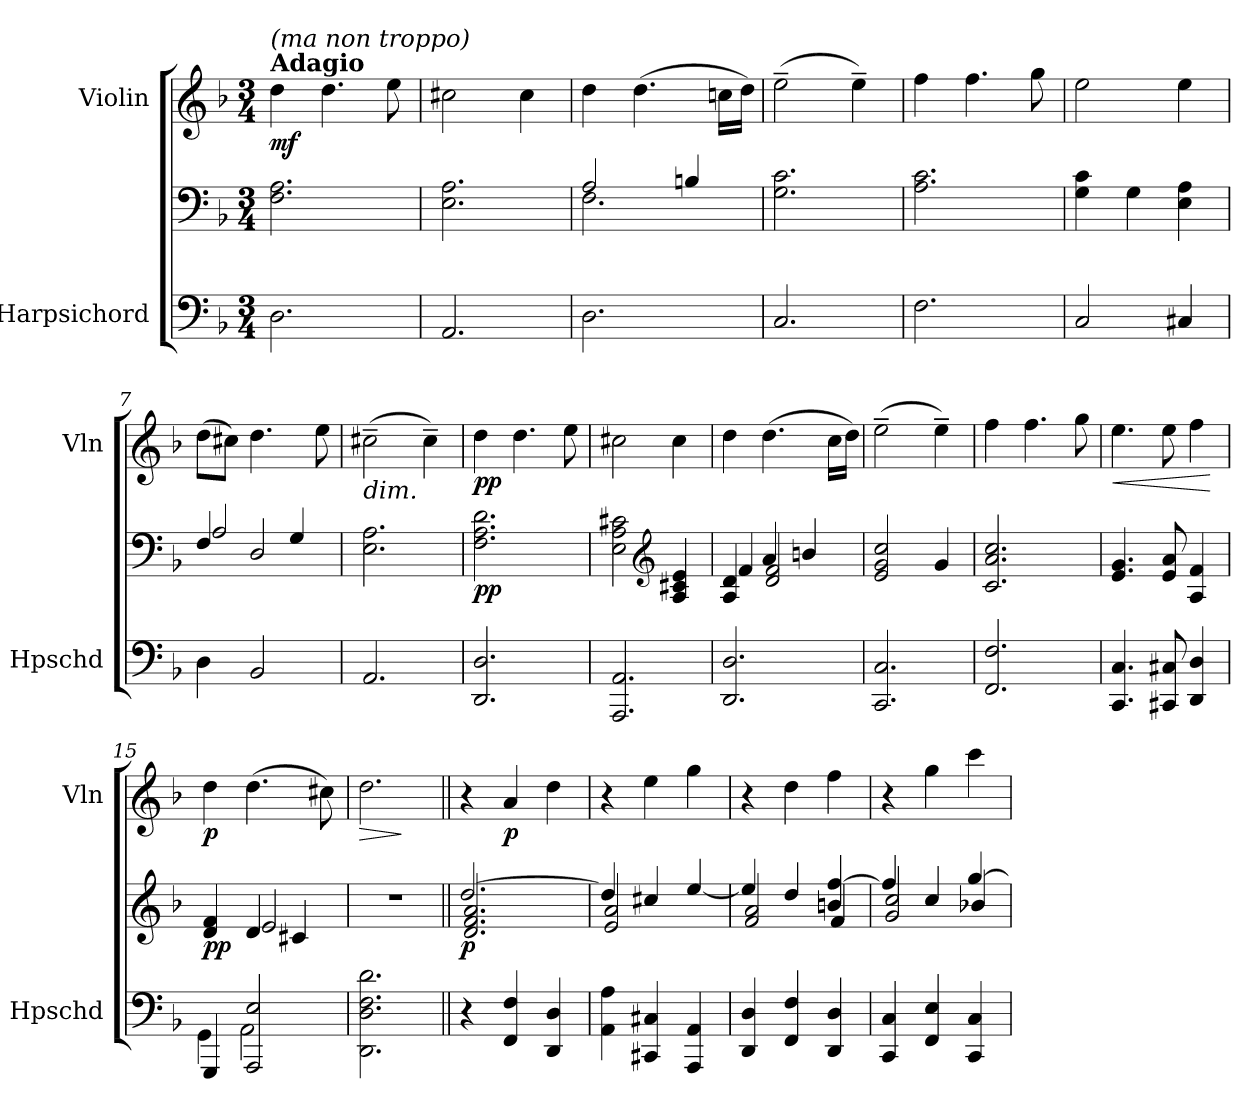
**kern	**kern	**dynam	**kern	**dynam
*part2	*part2	*part2	*part1	*part1
*staff3	*staff2	*staff2/3	*staff1	*staff1
*I"Harpsichord	*	*	*I"Violin	*
*I'Hpschd	*	*	*I'Vln	*
*clefF4	*clefF4	*	*clefG2	*
*k[b-]	*k[b-]	*	*k[b-]	*
*M3/4	*M3/4	*	*M3/4	*
*MM71	*MM71	*	*MM71	*
=1	=1	=1	=1	=1
!	!	!	!LO:TX:a:B:t=Adagio	!
!	!	!	!LO:TX:a:i:t=(ma non troppo)	!
!	!	!	!	!LO:DY:b
2.D\	2.F\ 2.A\	.	4dd\	mf
.	.	.	4.dd\	.
.	.	.	8ee\	.
=2	=2	=2	=2	=2
2.AA/	2.E\ 2.A\	.	2cc#X\	.
.	.	.	4cc#\	.
=3	=3	=3	=3	=3
*	*^	*	*	*
2.D\	2A/	2.F\	.	4dd\	.
.	.	.	.	(>4.dd\	.
.	4Bn/	.	.	.	.
.	.	.	.	16ccn\LL	.
.	.	.	.	16dd\JJ)	.
*	*v	*v	*	*	*
=4	=4	=4	=4	=4
2.C/	2.G\ 2.c\	.	(>2ee~\	.
.	.	.	4ee~\)	.
=5	=5	=5	=5	=5
2.F\	2.A\ 2.c\	.	4ff\	.
.	.	.	4.ff\	.
.	.	.	8gg\	.
=6	=6	=6	=6	=6
2C/	4G\ 4c\	.	2ee\	.
.	4G\	.	.	.
4C#X/	4E\ 4A\	.	4ee\	.
=7	=7	=7	=7	=7
*	*^	*	*	*
4D\	4F/	2A/	.	(>8dd\L	.
.	.	.	.	8cc#X\J)	.
2BB-/	2D/	.	.	4.dd\	.
.	.	4G/	.	.	.
.	.	.	.	8ee\	.
*	*v	*v	*	*	*
=8	=8	=8	=8	=8
!	!	!	!LO:TX:b:i:t=dim.	!
2.AA/	2.E\ 2.A\	.	(>2cc#X~\	.
.	.	.	4cc#~\)	.
=9	=9	=9	=9	=9
!	!	!LO:DY:b	!	!LO:DY:b
2.DD/ 2.D/	2.F\ 2.A\ 2.d\	pp	4dd\	pp
.	.	.	4.dd\	.
.	.	.	8ee\	.
=10	=10	=10	=10	=10
2.AAA/ 2.AA/	2E\ 2A\ 2c#X\	.	2cc#X\	.
*	*clefG2	*	*	*
.	4A/ 4c#X/ 4e/	.	4cc#\	.
!!LO:LB:g=z
=11	=11	=11	=11	=11
*	*^	*	*	*
2.DD/ 2.D/	4A/ 4d/	4f/	.	4dd\	.
.	4a/	2d/ 2f/	.	(>4.dd\	.
.	4bn/	.	.	.	.
.	.	.	.	16cc\LL	.
.	.	.	.	16dd\JJ)	.
*	*v	*v	*	*	*
=12	=12	=12	=12	=12
2.CC/ 2.C/	2e/ 2g/ 2cc/	.	(>2ee~\	.
.	4g/	.	4ee~\)	.
=13	=13	=13	=13	=13
2.FF/ 2.F/	2.c/ 2.a/ 2.cc/	.	4ff\	.
.	.	.	4.ff\	.
.	.	.	8gg\	.
=14	=14	=14	=14	=14
!	!	!	!	!LO:HP:b
4.CC/ 4.C/	4.e/ 4.g/	.	4.ee\	<
8CC#X/ 8C#X/	8e/ 8a/	.	8ee\	.
4DD/ 4D/	4A/ 4f/	.	4ff\	.
.	.	.	.	[
=15	=15	=15	=15	=15
*^	*^	*	*	*
!	!	!	!	!LO:DY:b	!	!LO:DY:b
4GGG/	4GG\	4d/ 4f/	4ryy	pp	4dd\	p
2AAA/ 2E/	2AA\	4d/	2e/	.	(>4.dd\	.
.	.	4c#X/	.	.	.	.
.	.	.	.	.	8cc#X\)	.
*v	*v	*	*	*	*	*
*	*v	*v	*	*	*
=16	=16	=16	=16	=16
!	!	!	!	!LO:HP:b
2.DD\ 2.D\ 2.F\ 2.d\	2.r	.	2.dd\	>
.	.	.	.	]
=17||	=17||	=17||	=17||	=17||
*	*^	*	*	*
!	!	!	!LO:DY:b	!	!
4r	[2.dd/	2.d/ 2.f/ 2.a/	p	4r	.
!	!	!	!	!	!LO:DY:b
4FF/ 4F/	.	.	.	4a/	p
4DD/ 4D/	.	.	.	4dd\	.
=18	=18	=18	=18	=18	=18
4AA\ 4A\	4dd/]	2e/ 2a/	.	4r	.
4CC#X/ 4C#X/	4cc#X/	.	.	4ee\	.
4AAA/ 4AA/	[4ee/	4ryy	.	4gg\	.
=19	=19	=19	=19	=19	=19
4DD/ 4D/	4ee/]	2f/ 2a/	.	4r	.
4FF/ 4F/	4dd/	.	.	4dd\	.
4DD/ 4D/	4bn/ [4ff/	4f/	.	4ff\	.
=20	=20	=20	=20	=20	=20
4CC/ 4C/	4ff/]	2g/ 2cc/	.	4r	.
4FF/ 4E/	4cc/	.	.	4gg\	.
4CC/ 4C/	[4gg/	4b-X/	.	4ccc\	.
*	*v	*v	*	*	*
=	=	=	=	=
*-	*-	*-	*-	*-
